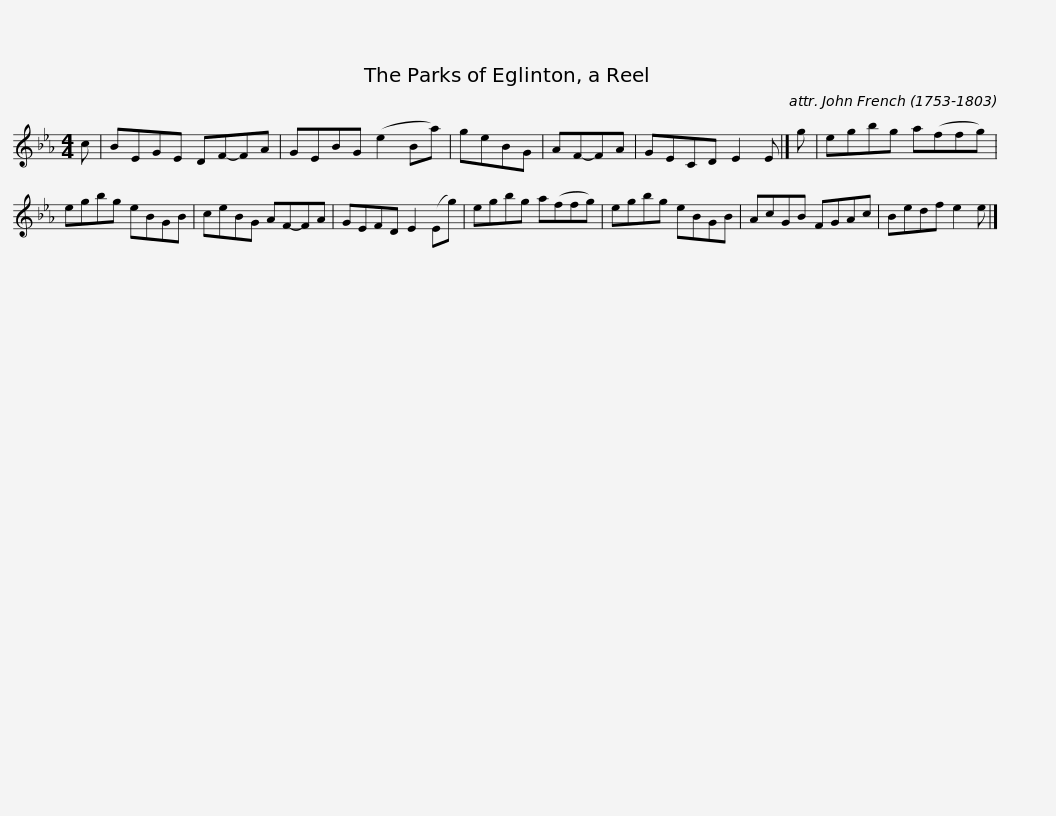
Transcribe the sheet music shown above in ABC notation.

X:1
L:1/8
M:4/4
I:linebreak $
K:Eb
V:1 treble
V:1
 c | BEGE DF-FA | GEBG (e2 Ba) | geBG | AF-FA | %5
 GECD E2 E |] g | egbg a(ffg) |$ egbg eBGB | ceBG AF-FA | %10
 GEFD E2 (Eg) | egbg a(ffg) | egbg eBGB |$ AcGB FGAc | Bedf e2 e |] %15
